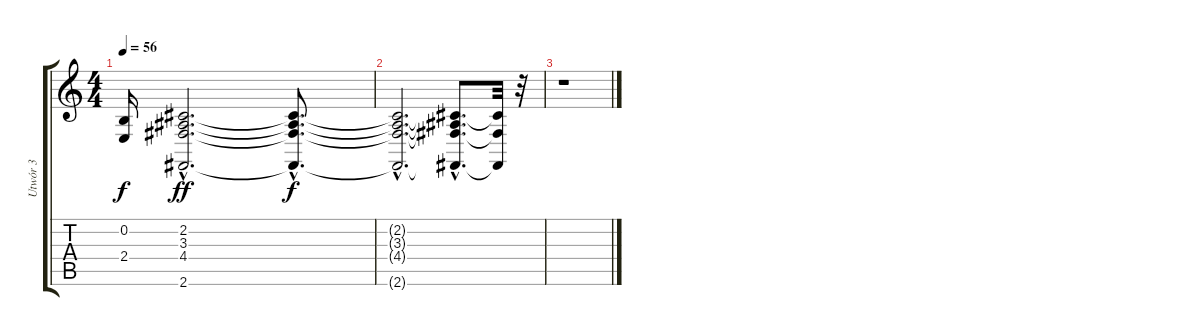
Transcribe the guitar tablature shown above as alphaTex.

\track ("Utwór 3" "Utwór 3") {instrument pad2warm}
\staff {score tabs}
\tuning (E4 B3 G3 D3 A2 E2) {hide}
\ts (4 4)
\tempo 56
\clef g2
\ks c
(0.2{t} 2.4{t}).16{dy f} (2.2{hac} 3.3{hac} 4.4{hac} 2.6{hac}).2{d dy ff} (2.2{hac t} 3.3{hac t} 4.4{hac t} 2.6{hac t}).8{d dy f} |
(2.2{hac t} 3.3{hac t} 4.4{hac t} 2.6{hac t}).2{d} (2.2{hac t} 3.3{hac t} 4.4{hac t} 2.6{hac t}).8{d} (2.2{t} 4.4{t} 2.6{t}).32 r.32 |
r.1
